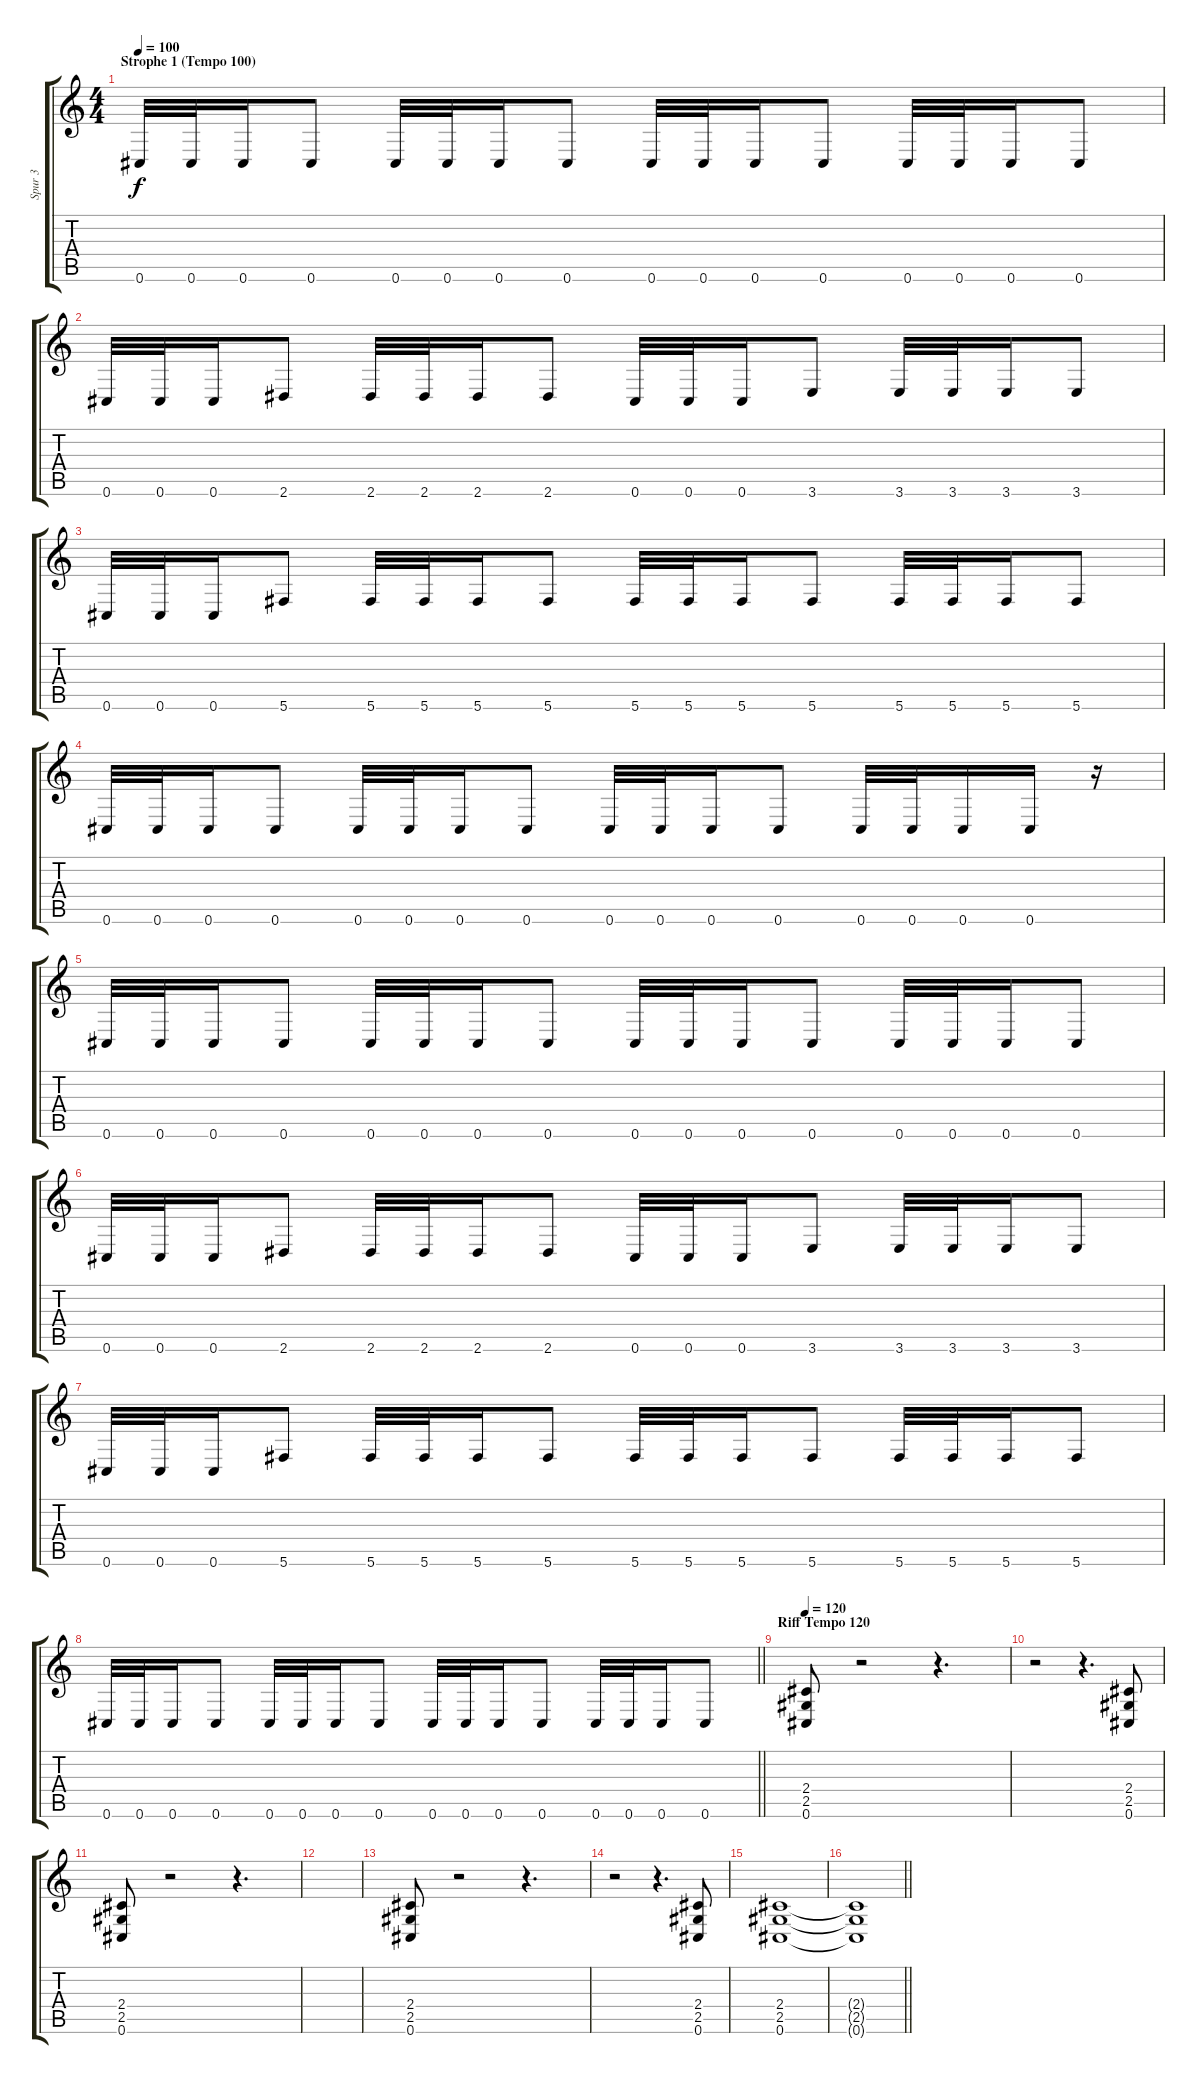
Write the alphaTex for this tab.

\track ("Spur 3" "Spur 3") {instrument distortionguitar}
\staff {score tabs}
\tuning (Db4 Ab3 E3 B2 Gb2 Db2) {hide}
\ts (4 4)
\section ("" "Strophe 1 (Tempo 100)")
\tempo 100
\clef g2
\ks c
0.6.32{dy f} 0.6.32 0.6.16 0.6.8 0.6.32 0.6.32 0.6.16 0.6.8 0.6.32 0.6.32 0.6.16 0.6.8 0.6.32 0.6.32 0.6.16 0.6.8 |
0.6.32 0.6.32 0.6.16 2.6.8 2.6.32 2.6.32 2.6.16 2.6.8 0.6.32 0.6.32 0.6.16 3.6.8 3.6.32 3.6.32 3.6.16 3.6.8 |
0.6.32 0.6.32 0.6.16 5.6.8 5.6.32 5.6.32 5.6.16 5.6.8 5.6.32 5.6.32 5.6.16 5.6.8 5.6.32 5.6.32 5.6.16 5.6.8 |
0.6.32 0.6.32 0.6.16 0.6.8 0.6.32 0.6.32 0.6.16 0.6.8 0.6.32 0.6.32 0.6.16 0.6.8 0.6.32 0.6.32 0.6.16 0.6.16 r.16 |
0.6.32 0.6.32 0.6.16 0.6.8 0.6.32 0.6.32 0.6.16 0.6.8 0.6.32 0.6.32 0.6.16 0.6.8 0.6.32 0.6.32 0.6.16 0.6.8 |
0.6.32 0.6.32 0.6.16 2.6.8 2.6.32 2.6.32 2.6.16 2.6.8 0.6.32 0.6.32 0.6.16 3.6.8 3.6.32 3.6.32 3.6.16 3.6.8 |
0.6.32 0.6.32 0.6.16 5.6.8 5.6.32 5.6.32 5.6.16 5.6.8 5.6.32 5.6.32 5.6.16 5.6.8 5.6.32 5.6.32 5.6.16 5.6.8 |
\barLineRight lightlight
0.6.32 0.6.32 0.6.16 0.6.8 0.6.32 0.6.32 0.6.16 0.6.8 0.6.32 0.6.32 0.6.16 0.6.8 0.6.32 0.6.32 0.6.16 0.6.8 |
\section ("" "Riff Tempo 120")
\tempo 120
(2.4 2.5 0.6).8 r.2 r.4{d} |
r.2 r.4{d} (2.4 2.5 0.6).8 |
(2.4 2.5 0.6).8 r.2 r.4{d} |
|
(2.4 2.5 0.6).8 r.2 r.4{d} |
r.2 r.4{d} (2.4 2.5 0.6).8 |
(2.4 2.5 0.6).1 |
\barLineRight lightlight
(2.4{t} 2.5{t} 0.6{t}).1
